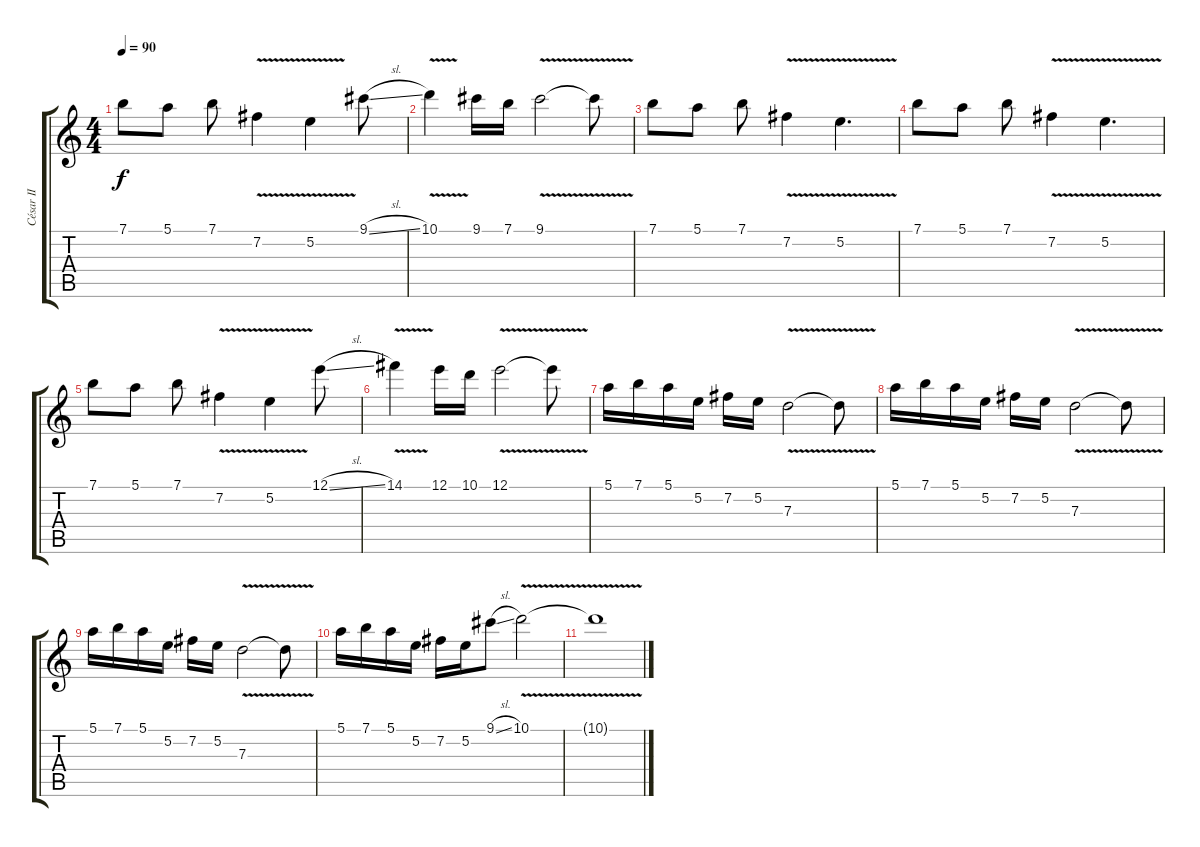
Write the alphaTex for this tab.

\track ("César II" "César II") {instrument distortionguitar}
\staff {score tabs}
\tuning (E4 B3 G3 D3 A2 E2) {hide}
\ts (4 4)
\tempo 90
\clef g2
\ks c
7.1.8{dy f} 5.1.8 7.1.8 7.2{v}.4 5.2{v}.4 9.1{sl}.8 |
10.1{v}.4 9.1.16 7.1.16 9.1{v}.2 9.1{t}.8 |
7.1.8 5.1.8 7.1.8 7.2{v}.4 5.2{v}.4{d} |
7.1.8 5.1.8 7.1.8 7.2{v}.4 5.2{v}.4{d} |
7.1.8 5.1.8 7.1.8 7.2{v}.4 5.2{v}.4 12.1{sl}.8 |
14.1{v}.4 12.1.16 10.1.16 12.1{v}.2 12.1{t}.8 |
5.1.16 7.1.16 5.1.16 5.2.16 7.2.16 5.2.16 7.3{v}.2 7.3{t}.8 |
5.1.16 7.1.16 5.1.16 5.2.16 7.2.16 5.2.16 7.3{v}.2 7.3{t}.8 |
5.1.16 7.1.16 5.1.16 5.2.16 7.2.16 5.2.16 7.3{v}.2 7.3{t}.8 |
5.1.16 7.1.16 5.1.16 5.2.16 7.2.16 5.2.16 9.1{sl}.8 10.1{v}.2 |
10.1{t}.1
